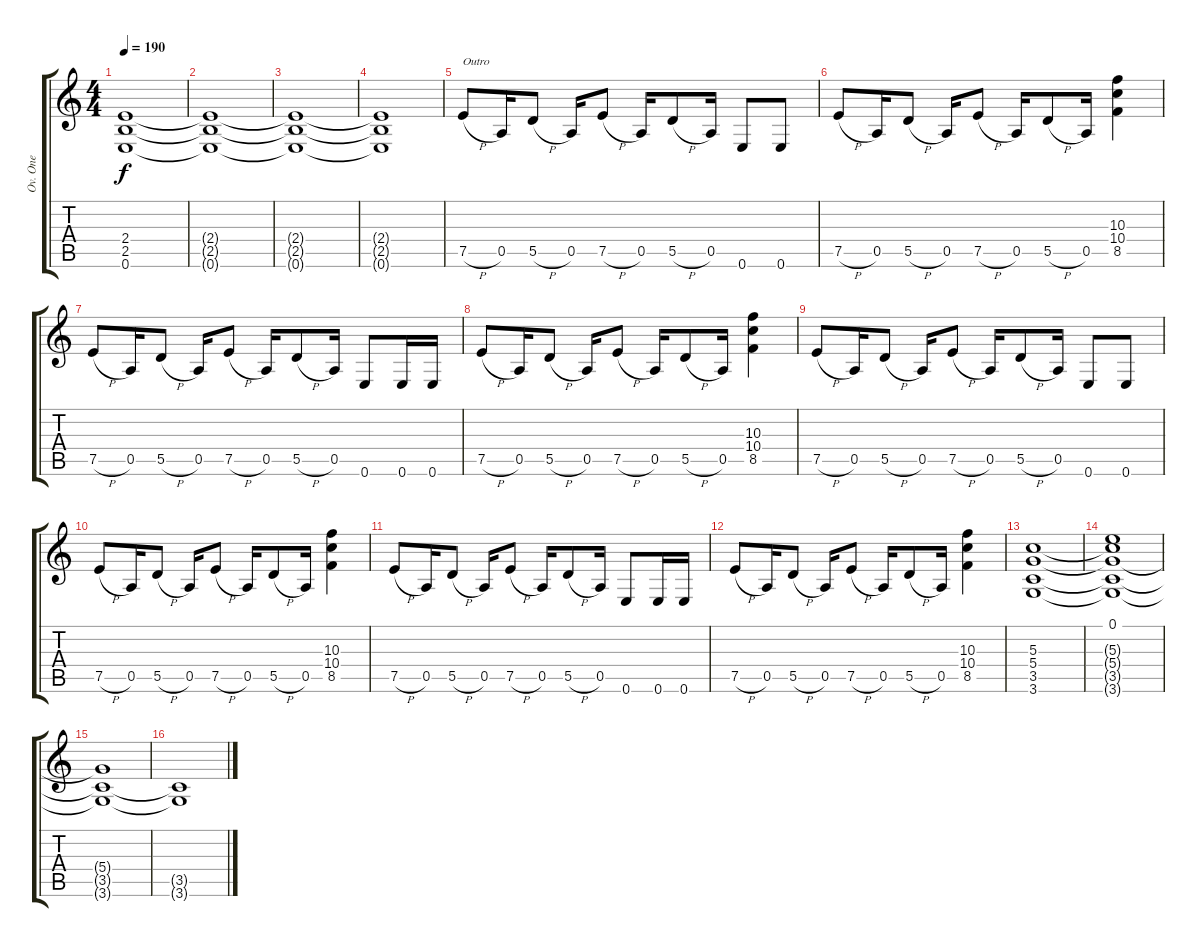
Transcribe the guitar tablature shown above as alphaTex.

\track ("Ov. One" "Ov. One") {instrument overdrivenguitar}
\staff {score tabs}
\tuning (E4 B3 G3 D3 A2 E2) {hide}
\ts (4 4)
\tempo 190
\clef g2
\ks c
(2.4 2.5 0.6).1{dy f} |
(2.4{t} 2.5{t} 0.6{t}).1 |
(2.4{t} 2.5{t} 0.6{t}).1 |
(2.4{t} 2.5{t} 0.6{t}).1 |
7.5{h}.8{txt "Outro"} 0.5.16 5.5{h}.8 0.5.16 7.5{h}.8 0.5.16 5.5{h}.8 0.5.16 0.6.8 0.6.8 |
7.5{h}.8 0.5.16 5.5{h}.8 0.5.16 7.5{h}.8 0.5.16 5.5{h}.8 0.5.16 (10.3 10.4 8.5).4 |
7.5{h}.8 0.5.16 5.5{h}.8 0.5.16 7.5{h}.8 0.5.16 5.5{h}.8 0.5.16 0.6.8 0.6.16 0.6.16 |
7.5{h}.8 0.5.16 5.5{h}.8 0.5.16 7.5{h}.8 0.5.16 5.5{h}.8 0.5.16 (10.3 10.4 8.5).4 |
7.5{h}.8 0.5.16 5.5{h}.8 0.5.16 7.5{h}.8 0.5.16 5.5{h}.8 0.5.16 0.6.8 0.6.8 |
7.5{h}.8 0.5.16 5.5{h}.8 0.5.16 7.5{h}.8 0.5.16 5.5{h}.8 0.5.16 (10.3 10.4 8.5).4 |
7.5{h}.8 0.5.16 5.5{h}.8 0.5.16 7.5{h}.8 0.5.16 5.5{h}.8 0.5.16 0.6.8 0.6.16 0.6.16 |
7.5{h}.8 0.5.16 5.5{h}.8 0.5.16 7.5{h}.8 0.5.16 5.5{h}.8 0.5.16 (10.3 10.4 8.5).4 |
(5.3 5.4 3.5 3.6).1 |
(0.1 5.3{t} 5.4{t} 3.5{t} 3.6{t}).1 |
(5.4{t} 3.5{t} 3.6{t}).1 |
(3.5{t} 3.6{t}).1
